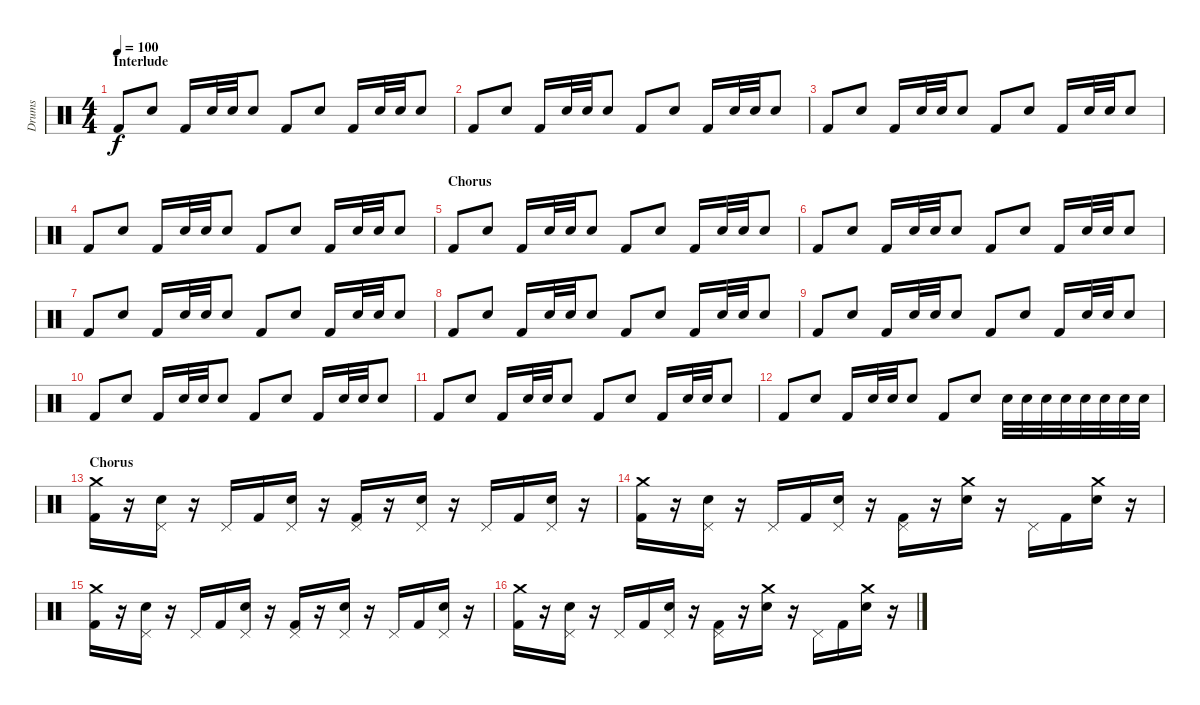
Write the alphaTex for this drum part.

\track ("Drums" "Drums") {instrument percussion}
\staff {score}
\articulation defaults
\ts (4 4)
\section ("" "Interlude")
\tempo 100
\clef neutral
\ks c "Kick (hit) 2".8{dy f} "Electric Snare (hit)".8 "Kick (hit) 2".16 "Electric Snare (hit)".32 "Electric Snare (hit)".32 "Electric Snare (hit)".8 "Kick (hit) 2".8 "Electric Snare (hit)".8 "Kick (hit) 2".16 "Electric Snare (hit)".32 "Electric Snare (hit)".32 "Electric Snare (hit)".8
|
"Kick (hit) 2".8 "Electric Snare (hit)".8 "Kick (hit) 2".16 "Electric Snare (hit)".32 "Electric Snare (hit)".32 "Electric Snare (hit)".8 "Kick (hit) 2".8 "Electric Snare (hit)".8 "Kick (hit) 2".16 "Electric Snare (hit)".32 "Electric Snare (hit)".32 "Electric Snare (hit)".8 |
"Kick (hit) 2".8 "Electric Snare (hit)".8 "Kick (hit) 2".16 "Electric Snare (hit)".32 "Electric Snare (hit)".32 "Electric Snare (hit)".8 "Kick (hit) 2".8 "Electric Snare (hit)".8 "Kick (hit) 2".16 "Electric Snare (hit)".32 "Electric Snare (hit)".32 "Electric Snare (hit)".8 |
"Kick (hit) 2".8 "Electric Snare (hit)".8 "Kick (hit) 2".16 "Electric Snare (hit)".32 "Electric Snare (hit)".32 "Electric Snare (hit)".8 "Kick (hit) 2".8 "Electric Snare (hit)".8 "Kick (hit) 2".16 "Electric Snare (hit)".32 "Electric Snare (hit)".32 "Electric Snare (hit)".8 |
\section ("" "Chorus")
"Kick (hit) 2".8 "Electric Snare (hit)".8 "Kick (hit) 2".16 "Electric Snare (hit)".32 "Electric Snare (hit)".32 "Electric Snare (hit)".8 "Kick (hit) 2".8 "Electric Snare (hit)".8 "Kick (hit) 2".16 "Electric Snare (hit)".32 "Electric Snare (hit)".32 "Electric Snare (hit)".8 |
"Kick (hit) 2".8 "Electric Snare (hit)".8 "Kick (hit) 2".16 "Electric Snare (hit)".32 "Electric Snare (hit)".32 "Electric Snare (hit)".8 "Kick (hit) 2".8 "Electric Snare (hit)".8 "Kick (hit) 2".16 "Electric Snare (hit)".32 "Electric Snare (hit)".32 "Electric Snare (hit)".8 |
"Kick (hit) 2".8 "Electric Snare (hit)".8 "Kick (hit) 2".16 "Electric Snare (hit)".32 "Electric Snare (hit)".32 "Electric Snare (hit)".8 "Kick (hit) 2".8 "Electric Snare (hit)".8 "Kick (hit) 2".16 "Electric Snare (hit)".32 "Electric Snare (hit)".32 "Electric Snare (hit)".8 |
"Kick (hit) 2".8 "Electric Snare (hit)".8 "Kick (hit) 2".16 "Electric Snare (hit)".32 "Electric Snare (hit)".32 "Electric Snare (hit)".8 "Kick (hit) 2".8 "Electric Snare (hit)".8 "Kick (hit) 2".16 "Electric Snare (hit)".32 "Electric Snare (hit)".32 "Electric Snare (hit)".8 |
"Kick (hit) 2".8 "Electric Snare (hit)".8 "Kick (hit) 2".16 "Electric Snare (hit)".32 "Electric Snare (hit)".32 "Electric Snare (hit)".8 "Kick (hit) 2".8 "Electric Snare (hit)".8 "Kick (hit) 2".16 "Electric Snare (hit)".32 "Electric Snare (hit)".32 "Electric Snare (hit)".8 |
"Kick (hit) 2".8 "Electric Snare (hit)".8 "Kick (hit) 2".16 "Electric Snare (hit)".32 "Electric Snare (hit)".32 "Electric Snare (hit)".8 "Kick (hit) 2".8 "Electric Snare (hit)".8 "Kick (hit) 2".16 "Electric Snare (hit)".32 "Electric Snare (hit)".32 "Electric Snare (hit)".8 |
"Kick (hit) 2".8 "Electric Snare (hit)".8 "Kick (hit) 2".16 "Electric Snare (hit)".32 "Electric Snare (hit)".32 "Electric Snare (hit)".8 "Kick (hit) 2".8 "Electric Snare (hit)".8 "Kick (hit) 2".16 "Electric Snare (hit)".32 "Electric Snare (hit)".32 "Electric Snare (hit)".8 |
"Kick (hit) 2".8 "Electric Snare (hit)".8 "Kick (hit) 2".16 "Electric Snare (hit)".32 "Electric Snare (hit)".32 "Electric Snare (hit)".8 "Kick (hit) 2".8 "Electric Snare (hit)".8 "Electric Snare (hit)".32 "Electric Snare (hit)".32 "Electric Snare (hit)".32 "Electric Snare (hit)".32 "Electric Snare (hit)".32 "Electric Snare (hit)".32 "Electric Snare (hit)".32 "Electric Snare (hit)".32 |
\section ("" "Chorus")
("Crash medium (hit)" "Kick (hit) 2").16 r.16 ("Pedal Hi-Hat (hit)" "Electric Snare (hit)").16 r.16 "Pedal Hi-Hat (hit)".16 "Kick (hit) 2".16 ("Pedal Hi-Hat (hit)" "Electric Snare (hit)").16 r.16 ("Pedal Hi-Hat (hit)" "Kick (hit) 2").16 r.16 ("Pedal Hi-Hat (hit)" "Electric Snare (hit)").16 r.16 "Pedal Hi-Hat (hit)".16 "Kick (hit) 2".16 ("Pedal Hi-Hat (hit)" "Electric Snare (hit)").16 r.16 |
("Crash medium (hit)" "Kick (hit) 2").16 r.16 ("Pedal Hi-Hat (hit)" "Electric Snare (hit)").16 r.16 "Pedal Hi-Hat (hit)".16 "Kick (hit) 2".16 ("Pedal Hi-Hat (hit)" "Electric Snare (hit)").16 r.16 ("Pedal Hi-Hat (hit)" "Kick (hit) 2").16 r.16 ("Crash medium (hit)" "Electric Snare (hit)").16 r.16 "Pedal Hi-Hat (hit)".16 "Kick (hit) 2".16 ("Crash medium (hit)" "Electric Snare (hit)").16 r.16 |
("Crash medium (hit)" "Kick (hit) 2").16 r.16 ("Pedal Hi-Hat (hit)" "Electric Snare (hit)").16 r.16 "Pedal Hi-Hat (hit)".16 "Kick (hit) 2".16 ("Pedal Hi-Hat (hit)" "Electric Snare (hit)").16 r.16 ("Pedal Hi-Hat (hit)" "Kick (hit) 2").16 r.16 ("Pedal Hi-Hat (hit)" "Electric Snare (hit)").16 r.16 "Pedal Hi-Hat (hit)".16 "Kick (hit) 2".16 ("Pedal Hi-Hat (hit)" "Electric Snare (hit)").16 r.16 |
("Crash medium (hit)" "Kick (hit) 2").16 r.16 ("Pedal Hi-Hat (hit)" "Electric Snare (hit)").16 r.16 "Pedal Hi-Hat (hit)".16 "Kick (hit) 2".16 ("Pedal Hi-Hat (hit)" "Electric Snare (hit)").16 r.16 ("Pedal Hi-Hat (hit)" "Kick (hit) 2").16 r.16 ("Crash medium (hit)" "Electric Snare (hit)").16 r.16 "Pedal Hi-Hat (hit)".16 "Kick (hit) 2".16 ("Crash medium (hit)" "Electric Snare (hit)").16 r.16
